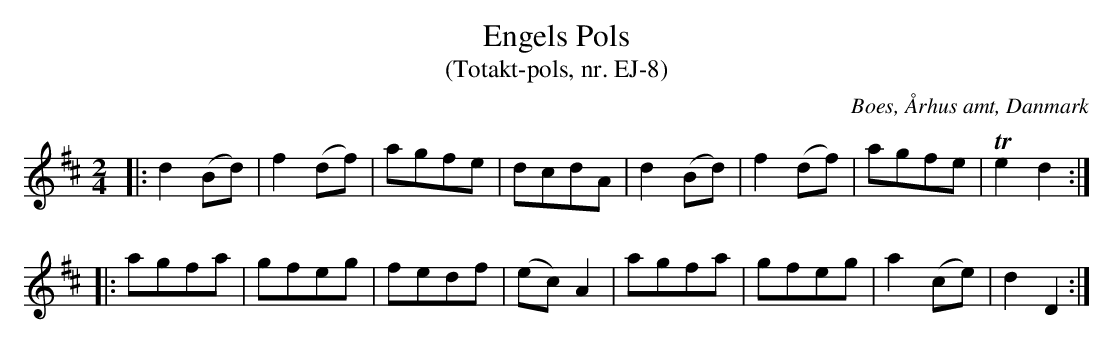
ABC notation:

X:1EJ-8
T:Engels Pols
T:(Totakt-pols, nr. EJ-8)
O:Boes, Århus amt, Danmark
M:2/4
L:1/8
K:D
|: d2 (Bd) | f2 (df) | agfe | dcdA | d2 (Bd) | f2 (df) | agfe | !trill!e2 d2 :|
|: agfa | gfeg | fedf | (ec) A2 | agfa | gfeg | a2 (ce) | d2 D2 :|
